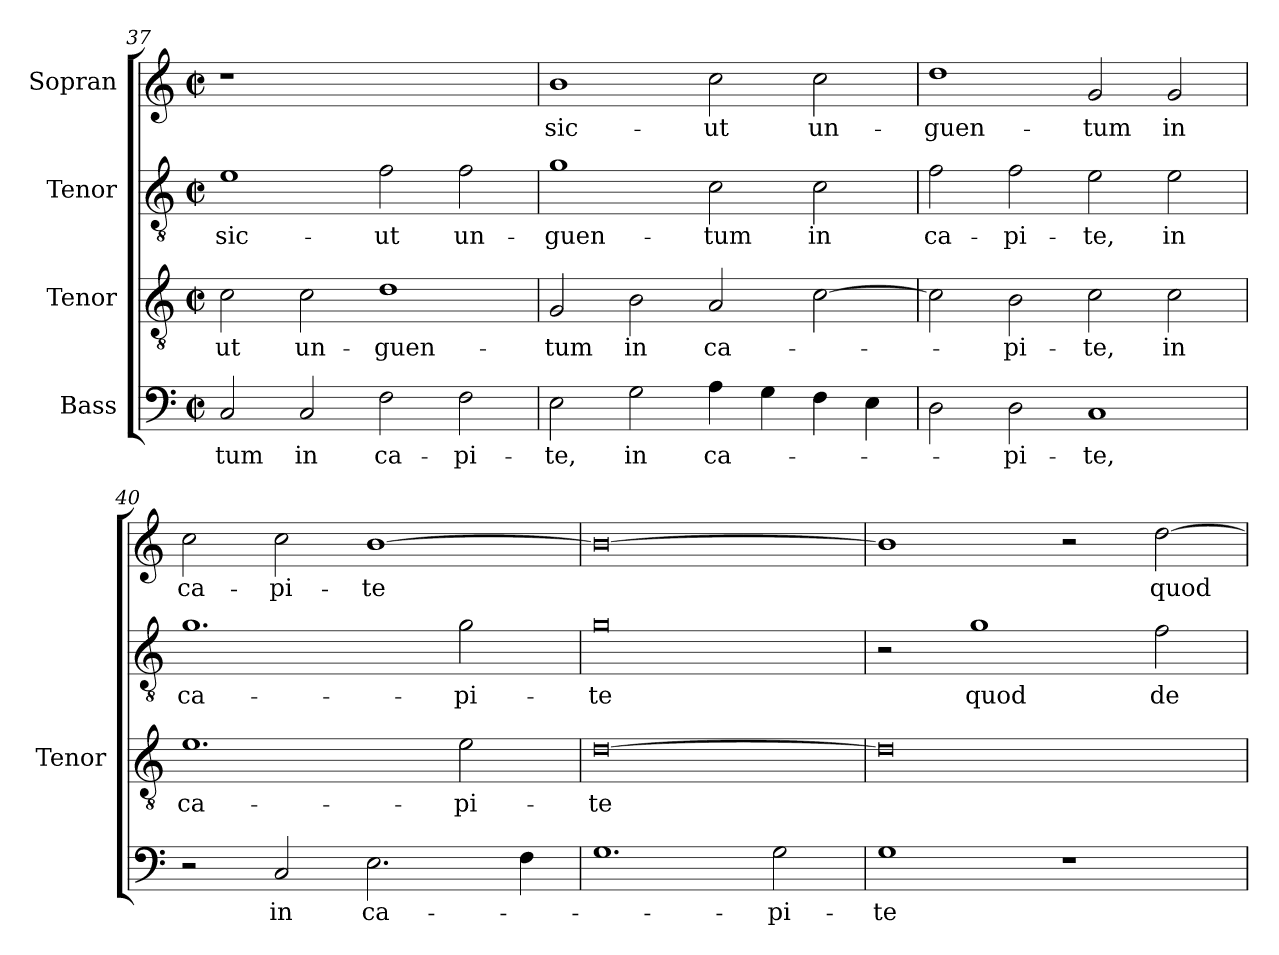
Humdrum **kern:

**kern	**text	**kern	**text	**kern	**text	**kern	**text
*part4	*part4	*part3	*part3	*part2	*part2	*part1	*part1
*staff4	*staff4	*staff3	*staff3	*staff2	*staff2	*staff1	*staff1
*I"Bass	*	*I"Tenor	*	*I"Tenor	*	*I"Sopran	*
*	*	*I'Tenor	*	*	*	*	*
*clefF4	*	*clefGv2	*	*clefGv2	*	*clefG2	*
*	*	*ITrd7c12	*	*ITrd7c12	*	*	*
*k[]	*	*k[]	*	*k[]	*	*k[]	*
*M2/2	*	*M2/2	*	*M2/2	*	*M2/2	*
*met(c|)	*	*met(c|)	*	*met(c|)	*	*met(c|)	*
=37	=37	=37	=37	=37	=37	=37	=37
!	!LO:LY:b:color=#000000	!	!	!	!	!	!
!	!	!	!LO:LY:b:color=#000000	!	!	!	!
!	!	!	!	!	!LO:LY:b:color=#000000	!LO:N:vis=1	!
2Ci/	-tum	2Ci\	-ut	1Ei	sic-	1r	.
!	!LO:LY:b:color=#000000	!	!	!	!	!	!
!	!	!	!LO:LY:b:color=#000000	!	!	!	!
2Ci/	in	2Ci\	un-	.	.	.	.
!	!LO:LY:b:color=#000000	!	!	!	!	!	!
!	!	!	!LO:LY:b:color=#000000	!	!	!	!
!	!	!	!	!	!LO:LY:b:color=#000000	!	!
2Fi\	ca-	1Di	-guen-	2Fi\	-ut	1ryy	.
!	!LO:LY:b:color=#000000	!	!	!	!	!	!
!	!	!	!	!	!LO:LY:b:color=#000000	!	!
2Fi\	-pi-	.	.	2Fi\	un-	.	.
=38	=38	=38	=38	=38	=38	=38	=38
!	!LO:LY:b:color=#000000	!	!	!	!	!	!
!	!	!	!LO:LY:b:color=#000000	!	!	!	!
!	!	!	!	!	!LO:LY:b:color=#000000	!	!
!	!	!	!	!	!	!	!LO:LY:b:color=#000000
2Ei\	-te,	2GGi/	-tum	1Gi	-guen-	1bi	sic-
!	!LO:LY:b:color=#000000	!	!	!	!	!	!
!	!	!	!LO:LY:b:color=#000000	!	!	!	!
2Gi\	in	2BBi\	in	.	.	.	.
!	!LO:LY:b:color=#000000	!	!	!	!	!	!
!	!	!	!LO:LY:b:color=#000000	!	!	!	!
!	!	!	!	!	!LO:LY:b:color=#000000	!	!
!	!	!	!	!	!	!	!LO:LY:b:color=#000000
4Ai\	ca-	2AAi/	ca-	2Ci\	-tum	2cci\	-ut
4Gi\	.	.	.	.	.	.	.
!	!	!	!	!	!LO:LY:b:color=#000000	!	!
!	!	!	!	!	!	!	!LO:LY:b:color=#000000
4Fi\	.	[>2Ci\	.	2Ci\	in	2cci\	un-
4Ei\	.	.	.	.	.	.	.
=39	=39	=39	=39	=39	=39	=39	=39
!	!	!	!	!	!LO:LY:b:color=#000000	!	!
!	!	!	!	!	!	!	!LO:LY:b:color=#000000
2Di\	.	2Ci\]	.	2Fi\	ca-	1ddi	-guen-
!	!LO:LY:b:color=#000000	!	!	!	!	!	!
!	!	!	!LO:LY:b:color=#000000	!	!	!	!
!	!	!	!	!	!LO:LY:b:color=#000000	!	!
2Di\	-pi-	2BBi\	-pi-	2Fi\	-pi-	.	.
!	!LO:LY:b:color=#000000	!	!	!	!	!	!
!	!	!	!LO:LY:b:color=#000000	!	!	!	!
!	!	!	!	!	!LO:LY:b:color=#000000	!	!
!	!	!	!	!	!	!	!LO:LY:b:color=#000000
1Ci	-te,	2Ci\	-te,	2Ei\	-te,	2gi/	-tum
!	!	!	!LO:LY:b:color=#000000	!	!	!	!
!	!	!	!	!	!LO:LY:b:color=#000000	!	!
!	!	!	!	!	!	!	!LO:LY:b:color=#000000
.	.	2Ci\	in	2Ei\	in	2gi/	in
=40	=40	=40	=40	=40	=40	=40	=40
!	!	!	!LO:LY:b:color=#000000	!	!	!	!
!	!	!	!	!	!LO:LY:b:color=#000000	!	!
!	!	!	!	!	!	!	!LO:LY:b:color=#000000
2r	.	1.Ei	ca-	1.Gi	ca-	2cci\	ca-
!	!LO:LY:b:color=#000000	!	!	!	!	!	!
!	!	!	!	!	!	!	!LO:LY:b:color=#000000
2Ci/	in	.	.	.	.	2cci\	-pi-
!	!LO:LY:b:color=#000000	!	!	!	!	!	!
!	!	!	!	!	!	!	!LO:LY:b:color=#000000
2.Ei\	ca-	.	.	.	.	[>1bi	-te
!	!	!	!LO:LY:b:color=#000000	!	!	!	!
!	!	!	!	!	!LO:LY:b:color=#000000	!	!
.	.	2Ei\	-pi-	2Gi\	-pi-	.	.
4Fi\	.	.	.	.	.	.	.
=41	=41	=41	=41	=41	=41	=41	=41
!	!	!	!LO:LY:b:color=#000000	!	!	!	!
!	!	!	!	!	!LO:LY:b:color=#000000	!	!
1.Gi	.	[>0Di	-te	0Gi	-te	0bi_>	.
!	!LO:LY:b:color=#000000	!	!	!	!	!	!
2Gi\	-pi-	.	.	.	.	.	.
!!LO:LB:g=z
=42	=42	=42	=42	=42	=42	=42	=42
!	!LO:LY:b:color=#000000	!	!	!	!	!	!
1Gi	-te	0Di]	.	2r	.	1bi]	.
!	!	!	!	!	!LO:LY:b:color=#000000	!	!
.	.	.	.	1Gi	quod	.	.
1r	.	.	.	.	.	2r	.
!	!	!	!	!	!LO:LY:b:color=#000000	!	!
!	!	!	!	!	!	!	!LO:LY:b:color=#000000
.	.	.	.	2Fi\	de-	[>2ddi\	quod
=	=	=	=	=	=	=	=
*-	*-	*-	*-	*-	*-	*-	*-
